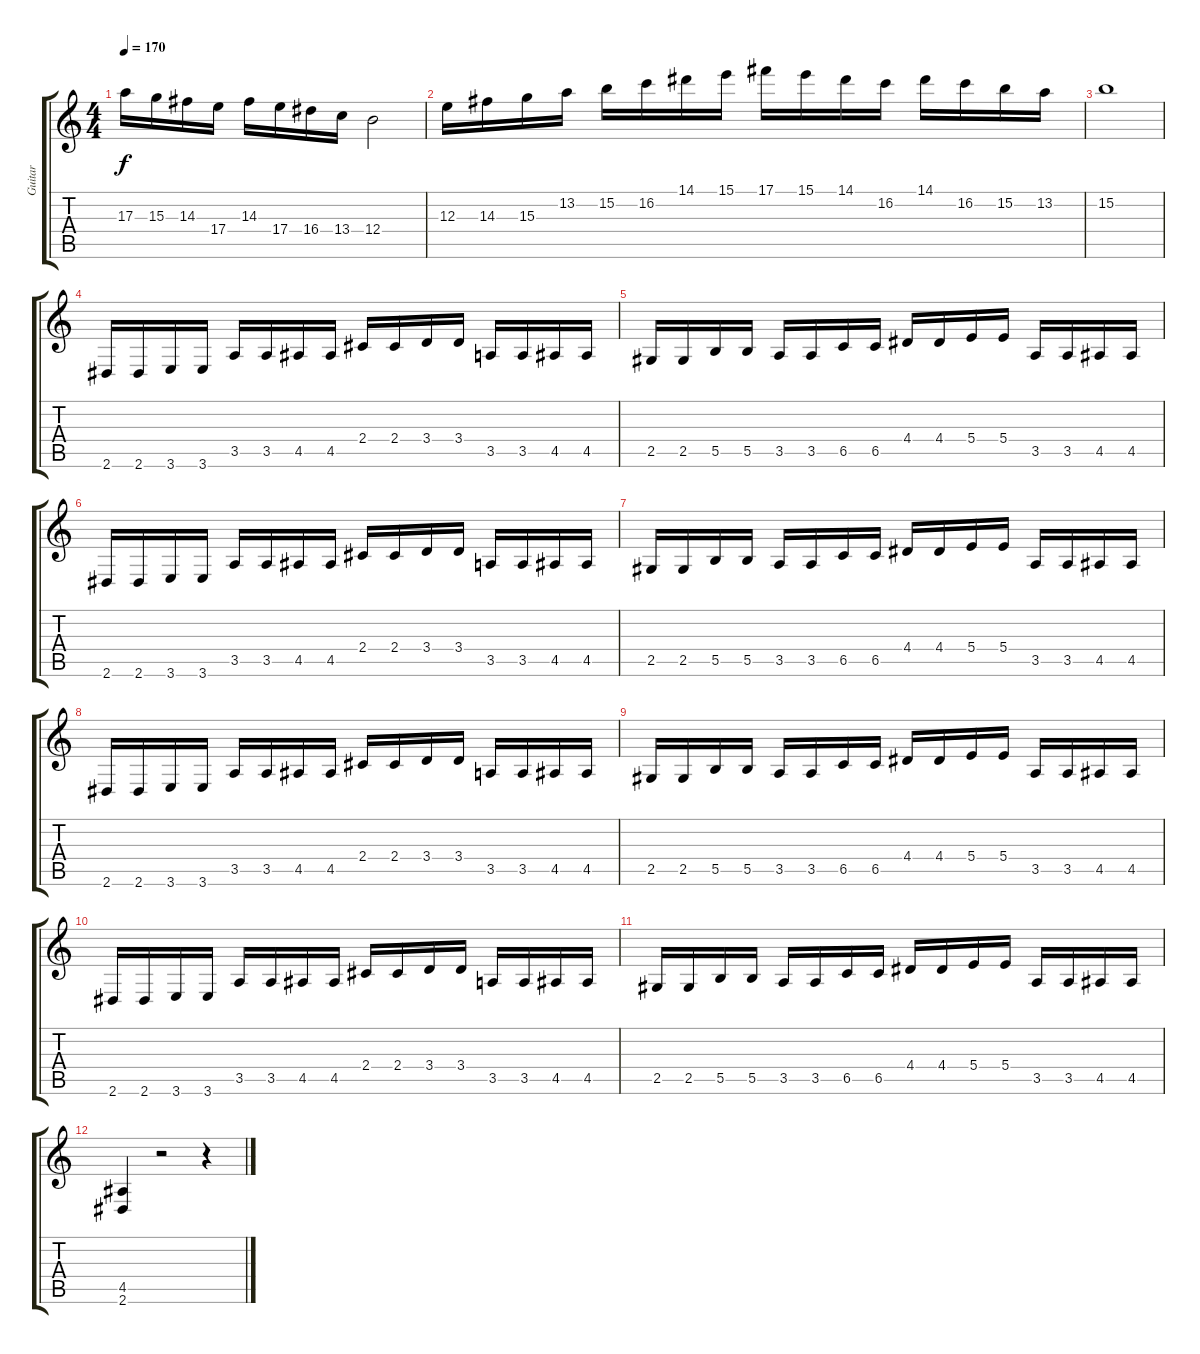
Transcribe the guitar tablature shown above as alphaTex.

\track ("Guitar" "Guitar") {instrument distortionguitar}
\staff {score tabs}
\tuning (Db4 Ab3 E3 B2 Gb2 Db2) {hide}
\ts (4 4)
\tempo 170
\clef g2
\ks c
17.3.16{dy f} 15.3.16 14.3.16 17.4.16 14.3.16 17.4.16 16.4.16 13.4.16 12.4.2 |
12.3.16 14.3.16 15.3.16 13.2.16 15.2.16 16.2.16 14.1.16 15.1.16 17.1.16 15.1.16 14.1.16 16.2.16 14.1.16 16.2.16 15.2.16 13.2.16 |
15.2.1 |
2.6.16 2.6.16 3.6.16 3.6.16 3.5.16 3.5.16 4.5.16 4.5.16 2.4.16 2.4.16 3.4.16 3.4.16 3.5.16 3.5.16 4.5.16 4.5.16 |
2.5.16 2.5.16 5.5.16 5.5.16 3.5.16 3.5.16 6.5.16 6.5.16 4.4.16 4.4.16 5.4.16 5.4.16 3.5.16 3.5.16 4.5.16 4.5.16 |
2.6.16 2.6.16 3.6.16 3.6.16 3.5.16 3.5.16 4.5.16 4.5.16 2.4.16 2.4.16 3.4.16 3.4.16 3.5.16 3.5.16 4.5.16 4.5.16 |
2.5.16 2.5.16 5.5.16 5.5.16 3.5.16 3.5.16 6.5.16 6.5.16 4.4.16 4.4.16 5.4.16 5.4.16 3.5.16 3.5.16 4.5.16 4.5.16 |
2.6.16 2.6.16 3.6.16 3.6.16 3.5.16 3.5.16 4.5.16 4.5.16 2.4.16 2.4.16 3.4.16 3.4.16 3.5.16 3.5.16 4.5.16 4.5.16 |
2.5.16 2.5.16 5.5.16 5.5.16 3.5.16 3.5.16 6.5.16 6.5.16 4.4.16 4.4.16 5.4.16 5.4.16 3.5.16 3.5.16 4.5.16 4.5.16 |
2.6.16 2.6.16 3.6.16 3.6.16 3.5.16 3.5.16 4.5.16 4.5.16 2.4.16 2.4.16 3.4.16 3.4.16 3.5.16 3.5.16 4.5.16 4.5.16 |
2.5.16 2.5.16 5.5.16 5.5.16 3.5.16 3.5.16 6.5.16 6.5.16 4.4.16 4.4.16 5.4.16 5.4.16 3.5.16 3.5.16 4.5.16 4.5.16 |
(4.5 2.6).4 r.2 r.4
